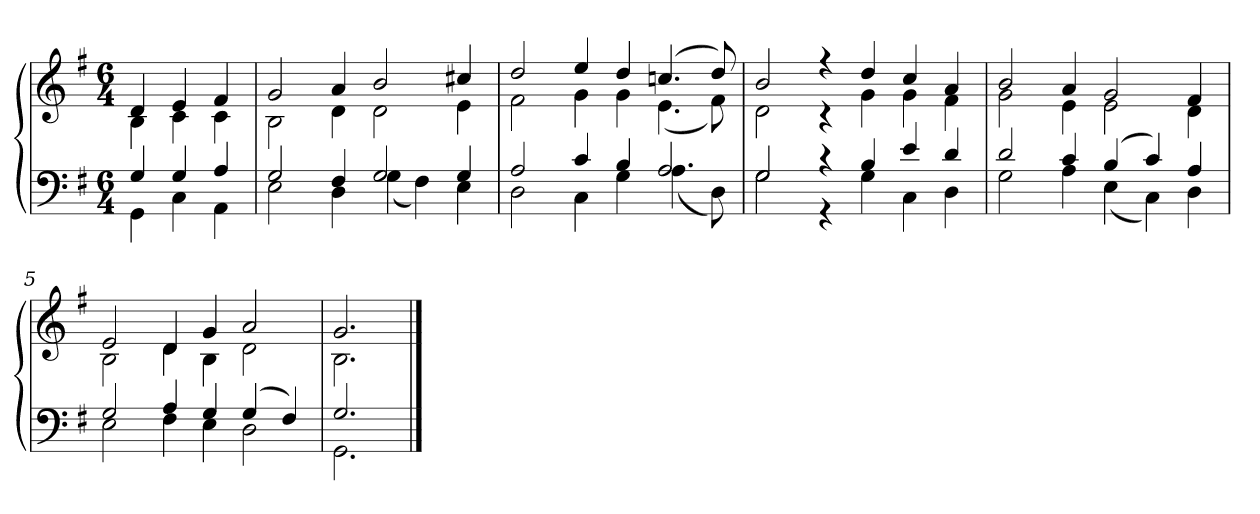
**kern	**kern
*part1	*part1
*staff2	*staff1
*clefF4	*clefG2
*k[f#]	*k[f#]
*G:	*G:
*M6/4	*M6/4
=	=
*^	*^
4G	4GG	4d	4B
4G	4C	4e	4c
4A	4AA	4f#	4c
=1	=1	=1	=1
2G	2E	2g	2B
4F#	4D	4a	4d
2G	(4G	2b	2d
.	4F#)	.	.
4G	4E	4cc#X	4e
=2	=2	=2	=2
2A	2D	2dd	2f#
4c	4C	4ee	4g
4B	4G	4dd	4g
2A	(4.A	(4.ccn	(4.e
.	8D)	8dd)	8f#)
=3	=3	=3	=3
2G	2G	2b	2d
4r	4r	4r	4r
4B	4G	4dd	4g
4e	4C	4cc	4g
4d	4D	4a	4f#
=4	=4	=4	=4
2d	2G	2b	2g
4c	4A	4a	4e
(4B	(4E	2g	2e
4c)	4C)	.	.
4A	4D	4f#	4d
=5	=5	=5	=5
2G	2E	2e	2B
4A	4F#	4d	4d
4G	4E	4g	4B
(4G	2D	2a	2d
4F#)	.	.	.
=6	=6	=6	=6
2.G	2.GG	2.g	2.B
*v	*v	*	*
*	*v	*v
==	==
*-	*-
